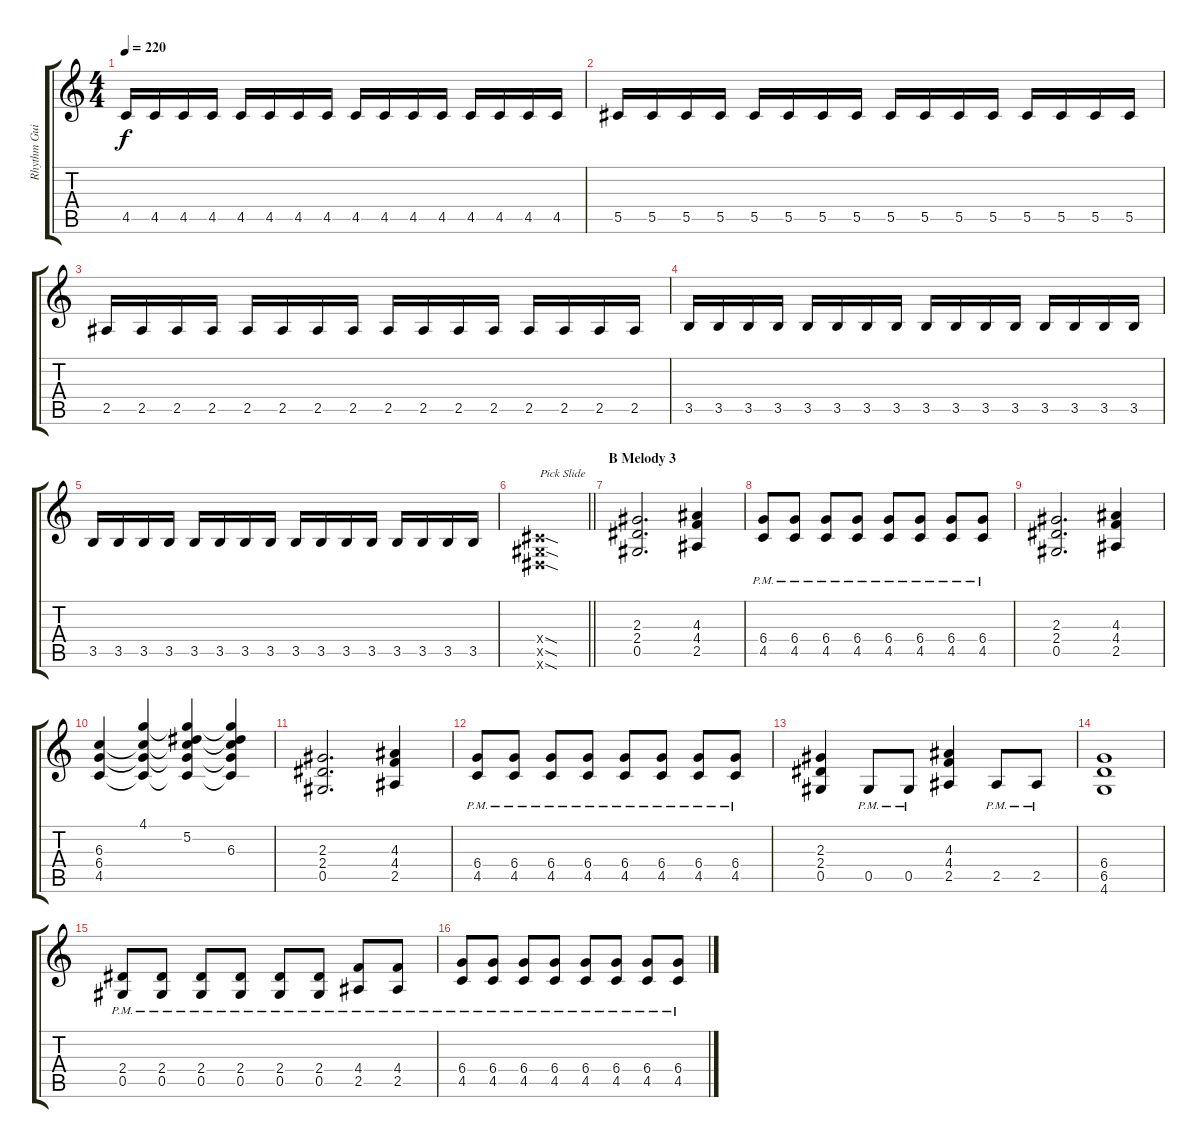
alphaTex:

\track ("Rhythm Guitar 2" "Rhythm Gui") {instrument overdrivenguitar}
\staff {score tabs}
\tuning (Eb4 Bb3 Gb3 Db3 Ab2 Eb2) {hide}
\ts (4 4)
\tempo 220
\clef g2
\ks c
4.5.16{dy f} 4.5.16 4.5.16 4.5.16 4.5.16 4.5.16 4.5.16 4.5.16 4.5.16 4.5.16 4.5.16 4.5.16 4.5.16 4.5.16 4.5.16 4.5.16 |
5.5.16 5.5.16 5.5.16 5.5.16 5.5.16 5.5.16 5.5.16 5.5.16 5.5.16 5.5.16 5.5.16 5.5.16 5.5.16 5.5.16 5.5.16 5.5.16 |
2.5.16 2.5.16 2.5.16 2.5.16 2.5.16 2.5.16 2.5.16 2.5.16 2.5.16 2.5.16 2.5.16 2.5.16 2.5.16 2.5.16 2.5.16 2.5.16 |
3.5.16 3.5.16 3.5.16 3.5.16 3.5.16 3.5.16 3.5.16 3.5.16 3.5.16 3.5.16 3.5.16 3.5.16 3.5.16 3.5.16 3.5.16 3.5.16 |
3.5.16 3.5.16 3.5.16 3.5.16 3.5.16 3.5.16 3.5.16 3.5.16 3.5.16 3.5.16 3.5.16 3.5.16 3.5.16 3.5.16 3.5.16 3.5.16 |
\barLineRight lightlight
(0.4{sod x} 0.5{sod x} 0.6{sod x}).1{txt "Pick Slide"} |
\section ("" "B Melody 3")
(2.3 2.4 0.5).2{d} (4.3 4.4 2.5).4 |
(6.4{pm} 4.5{pm}).8 (6.4{pm} 4.5{pm}).8 (6.4{pm} 4.5{pm}).8 (6.4{pm} 4.5{pm}).8 (6.4{pm} 4.5{pm}).8 (6.4{pm} 4.5{pm}).8 (6.4{pm} 4.5{pm}).8 (6.4{pm} 4.5{pm}).8 |
(2.3 2.4 0.5).2{d} (4.3 4.4 2.5).4 |
(6.3 6.4 4.5).4 (4.1 6.3{t} 6.4{t} 4.5{t}).4 (4.1{t} 5.2 6.3{t} 6.4{t} 4.5{t}).4 (4.1{t} 5.2{t} 6.3 6.4{t} 4.5{t}).4 |
(2.3 2.4 0.5).2{d} (4.3 4.4 2.5).4 |
(6.4{pm} 4.5{pm}).8 (6.4{pm} 4.5{pm}).8 (6.4{pm} 4.5{pm}).8 (6.4{pm} 4.5{pm}).8 (6.4{pm} 4.5{pm}).8 (6.4{pm} 4.5{pm}).8 (6.4{pm} 4.5{pm}).8 (6.4{pm} 4.5{pm}).8 |
(2.3 2.4 0.5).4 0.5{pm}.8 0.5{pm}.8 (4.3 4.4 2.5).4 2.5{pm}.8 2.5{pm}.8 |
(6.4 6.5 4.6).1 |
(2.4{pm} 0.5{pm}).8 (2.4{pm} 0.5{pm}).8 (2.4{pm} 0.5{pm}).8 (2.4{pm} 0.5{pm}).8 (2.4{pm} 0.5{pm}).8 (2.4{pm} 0.5{pm}).8 (4.4{pm} 2.5{pm}).8 (4.4{pm} 2.5{pm}).8 |
(6.4{pm} 4.5{pm}).8 (6.4{pm} 4.5{pm}).8 (6.4{pm} 4.5{pm}).8 (6.4{pm} 4.5{pm}).8 (6.4{pm} 4.5{pm}).8 (6.4{pm} 4.5{pm}).8 (6.4{pm} 4.5{pm}).8 (6.4{pm} 4.5{pm}).8
